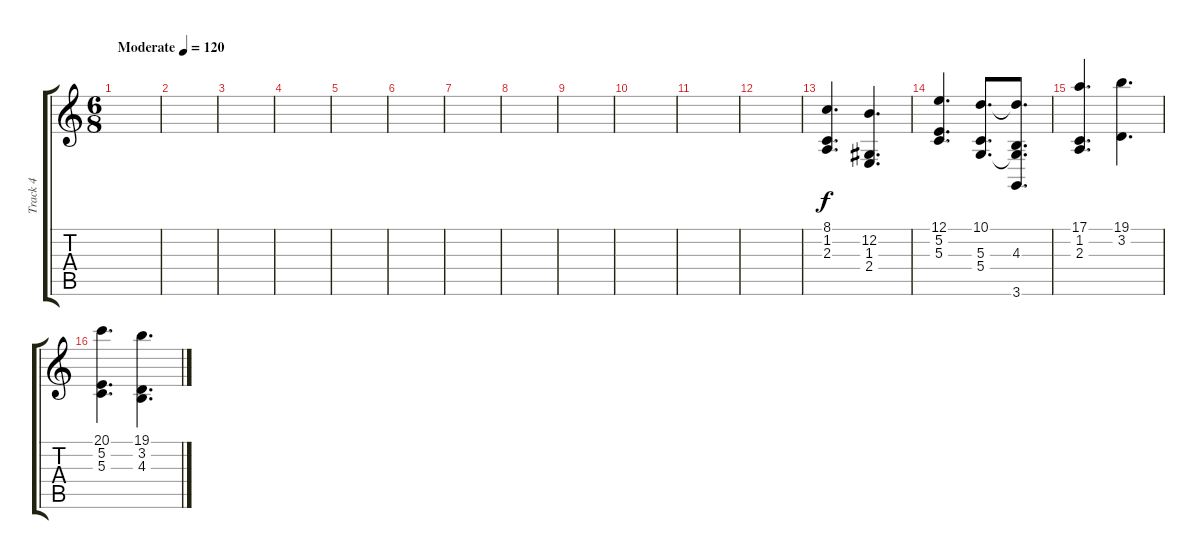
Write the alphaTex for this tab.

\track ("Track 4" "Track 4") {instrument stringensemble2}
\staff {score tabs}
\tuning (E4 B3 G3 D3 A2 E2) {hide}
\ts (6 8)
\tempo (120 "Moderate")
\clef g2
\ks c
|
|
|
|
|
|
|
|
|
|
|
|
(8.1 1.2 2.3).4{d} (12.2 1.3 2.4).4{d} |
(12.1 5.2 5.3).4{d} (10.1 5.3 5.4).8{d} (10.1{t} 4.3 5.4{t} 3.6).8{d} |
(17.1 1.2 2.3).4{d} (19.1 3.2).4{d} |
(20.1 5.2 5.3).4{d} (19.1 3.2 4.3).4{d}
